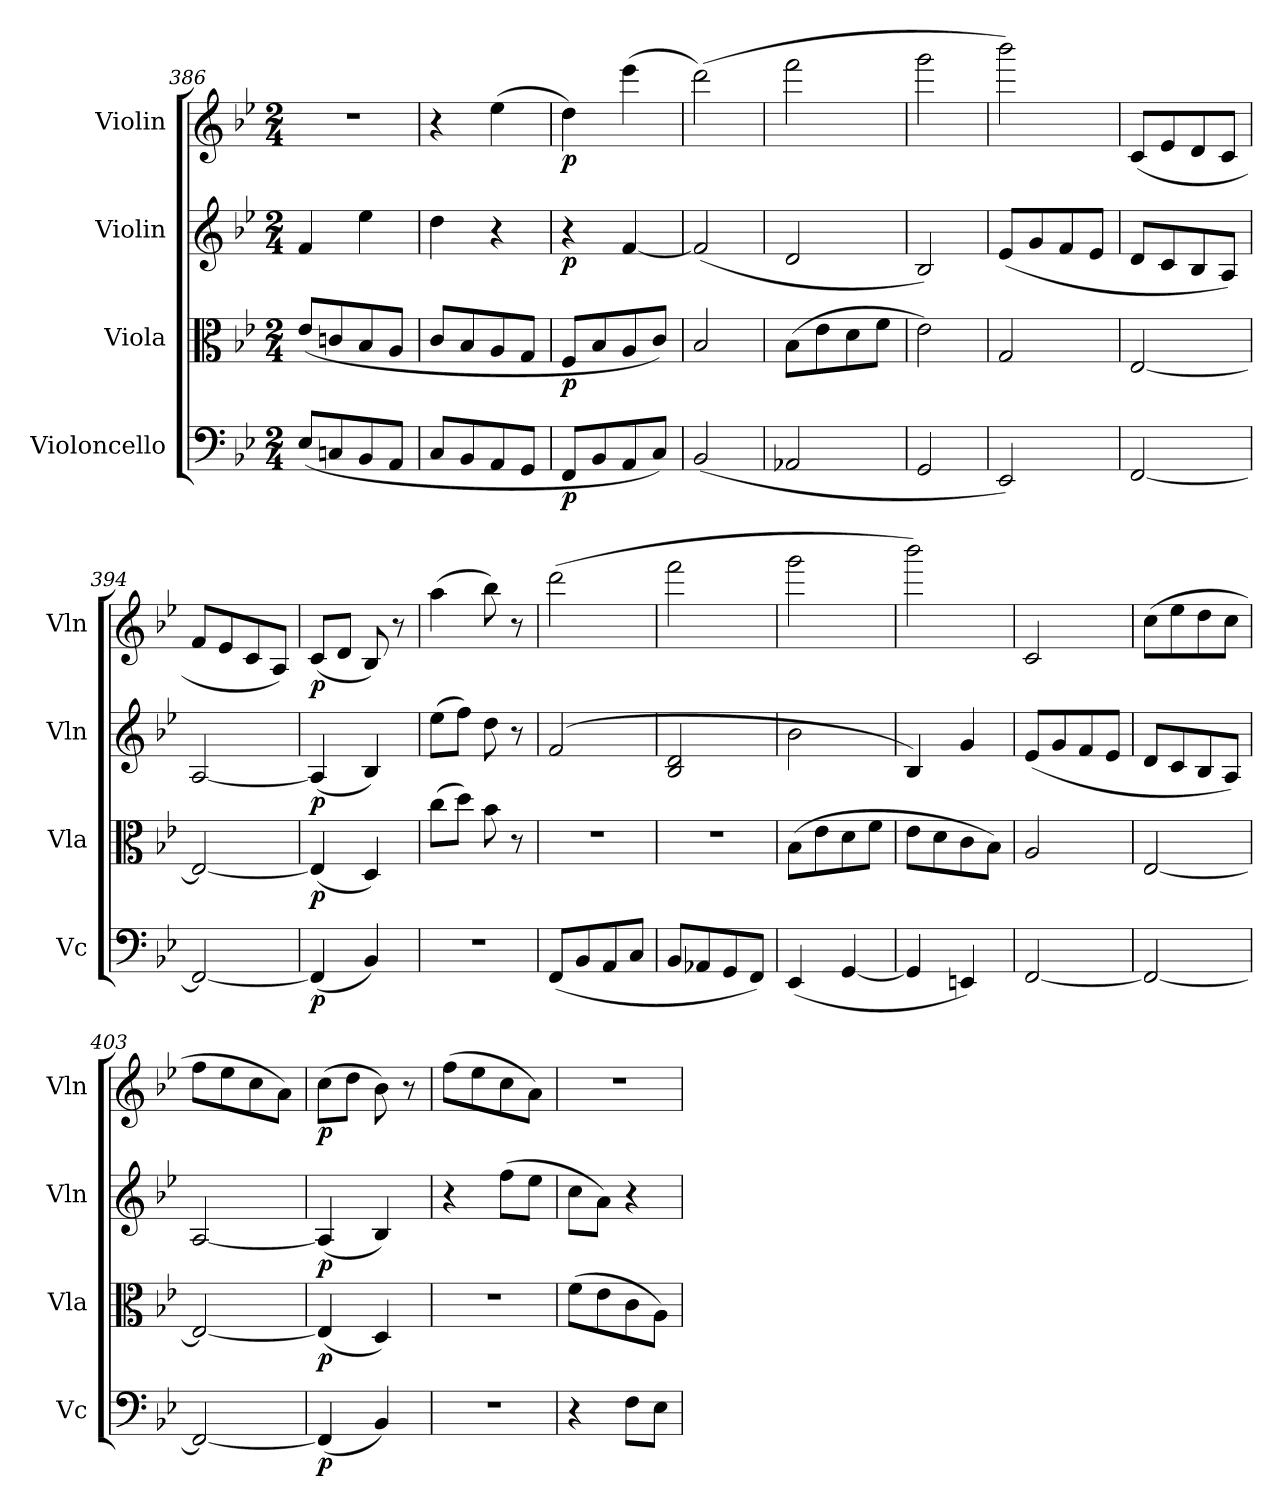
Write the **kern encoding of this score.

**kern	**dynam	**kern	**dynam	**kern	**dynam	**kern	**dynam
*part4	*part4	*part3	*part3	*part2	*part2	*part1	*part1
*staff4	*staff4	*staff3	*staff3	*staff2	*staff2	*staff1	*staff1
*I"Violoncello	*	*I"Viola	*	*I"Violin	*	*I"Violin	*
*I'Vc	*	*I'Vla	*	*I'Vln	*	*I'Vln	*
*clefF4	*	*clefC3	*	*clefG2	*	*clefG2	*
*k[b-e-]	*	*k[b-e-]	*	*k[b-e-]	*	*k[b-e-]	*
*M2/4	*	*M2/4	*	*M2/4	*	*M2/4	*
=386	=386	=386	=386	=386	=386	=386	=386
(8E-/L	.	(8e-/L	.	4f/	.	2r	.
8Cn/	.	8cn/	.	.	.	.	.
8BB-/	.	8B-/	.	4ee-\	.	.	.
8AA/J	.	8A/J	.	.	.	.	.
=387	=387	=387	=387	=387	=387	=387	=387
8C/L	.	8c/L	.	4dd\	.	4r	.
8BB-/	.	8B-/	.	.	.	.	.
8AA/	.	8A/	.	4r	.	(4ee-\	.
8GG/J	.	8G/J	.	.	.	.	.
=388	=388	=388	=388	=388	=388	=388	=388
8FF/L	p	8F/L	p	4r	p	4dd\)	p
8BB-/	.	8B-/	.	.	.	.	.
8AA/	.	8A/	.	[4f/	.	(4eee-\	.
8C/J)	.	8c/J)	.	.	.	.	.
=389	=389	=389	=389	=389	=389	=389	=389
(2BB-/	.	2B-/	.	(2f/]	.	(2ddd\)	.
=390	=390	=390	=390	=390	=390	=390	=390
2AA-X/	.	(8B-\L	.	2d/	.	2fff\	.
.	.	8e-\	.	.	.	.	.
.	.	8d\	.	.	.	.	.
.	.	8f\J	.	.	.	.	.
=391	=391	=391	=391	=391	=391	=391	=391
2GG/	.	2e-\)	.	2B-/)	.	2ggg\	.
=392	=392	=392	=392	=392	=392	=392	=392
2EE-/)	.	2G/	.	(8e-/L	.	2bbb-\)	.
.	.	.	.	8g/	.	.	.
.	.	.	.	8f/	.	.	.
.	.	.	.	8e-/J	.	.	.
=393	=393	=393	=393	=393	=393	=393	=393
[2FF/	.	[2E-/	.	8d/L	.	(8c/L	.
.	.	.	.	8c/	.	8e-/	.
.	.	.	.	8B-/	.	8d/	.
.	.	.	.	8A/J)	.	8c/J	.
=394	=394	=394	=394	=394	=394	=394	=394
2FF/_	.	2E-/_	.	[2A/	.	8f/L	.
.	.	.	.	.	.	8e-/	.
.	.	.	.	.	.	8c/	.
.	.	.	.	.	.	8A/J)	.
=395	=395	=395	=395	=395	=395	=395	=395
(4FF/]	p	(4E-/]	p	(4A/]	p	(8c/L	p
.	.	.	.	.	.	8d/J	.
4BB-/)	.	4D/)	.	4B-/)	.	8B-/)	.
.	.	.	.	.	.	8r	.
=396	=396	=396	=396	=396	=396	=396	=396
2r	.	(8cc\L	.	(8ee-\L	.	(4aa\	.
.	.	8dd\J)	.	8ff\J)	.	.	.
.	.	8b-\	.	8dd\	.	8bb-\)	.
.	.	8r	.	8r	.	8r	.
=397	=397	=397	=397	=397	=397	=397	=397
(8FF/L	.	2r	.	(2f/	.	(2ddd\	.
8BB-/	.	.	.	.	.	.	.
8AA/	.	.	.	.	.	.	.
8C/J	.	.	.	.	.	.	.
=398	=398	=398	=398	=398	=398	=398	=398
8BB-/L	.	2r	.	2B-/ 2d/	.	2fff\	.
8AA-X/	.	.	.	.	.	.	.
8GG/	.	.	.	.	.	.	.
8FF/J)	.	.	.	.	.	.	.
=399	=399	=399	=399	=399	=399	=399	=399
(4EE-/	.	(8B-\L	.	2b-\	.	2ggg\	.
.	.	8e-\	.	.	.	.	.
[4GG/	.	8d\	.	.	.	.	.
.	.	8f\J	.	.	.	.	.
=400	=400	=400	=400	=400	=400	=400	=400
4GG/]	.	8e-\L	.	4B-/)	.	2bbb-\)	.
.	.	8d\	.	.	.	.	.
4EEn/)	.	8c\	.	4g/	.	.	.
.	.	8B-\J)	.	.	.	.	.
=401	=401	=401	=401	=401	=401	=401	=401
[2FF/	.	2A/	.	(8e-/L	.	2c/	.
.	.	.	.	8g/	.	.	.
.	.	.	.	8f/	.	.	.
.	.	.	.	8e-/J	.	.	.
=402	=402	=402	=402	=402	=402	=402	=402
2FF/_	.	[2E-/	.	8d/L	.	(8cc\L	.
.	.	.	.	8c/	.	8ee-\	.
.	.	.	.	8B-/	.	8dd\	.
.	.	.	.	8A/J)	.	8cc\J	.
=403	=403	=403	=403	=403	=403	=403	=403
2FF/_	.	2E-/_	.	[2A/	.	8ff\L	.
.	.	.	.	.	.	8ee-\	.
.	.	.	.	.	.	8cc\	.
.	.	.	.	.	.	8a\J)	.
=404	=404	=404	=404	=404	=404	=404	=404
(4FF/]	p	(4E-/]	p	(4A/]	p	(8cc\L	p
.	.	.	.	.	.	8dd\J	.
4BB-/)	.	4D/)	.	4B-/)	.	8b-\)	.
.	.	.	.	.	.	8r	.
=405	=405	=405	=405	=405	=405	=405	=405
2r	.	2r	.	4r	.	(8ff\L	.
.	.	.	.	.	.	8ee-\	.
.	.	.	.	(8ff\L	.	8cc\	.
.	.	.	.	8ee-\J	.	8a\J)	.
=406	=406	=406	=406	=406	=406	=406	=406
4r	.	(8f\L	.	8cc\L	.	2r	.
.	.	8e-\	.	8a\J)	.	.	.
8F\L	.	8c\	.	4r	.	.	.
8E-\J	.	8A\J)	.	.	.	.	.
=	=	=	=	=	=	=	=
*-	*-	*-	*-	*-	*-	*-	*-
